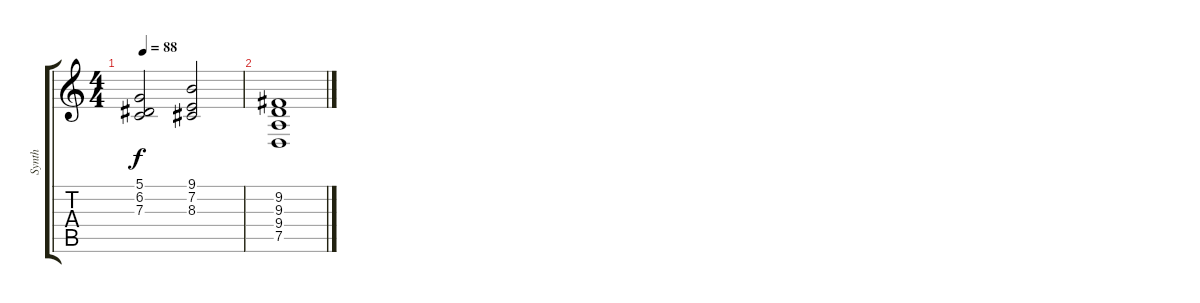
\track ("Synth" "Synth") {instrument stringensemble1}
\staff {score tabs}
\tuning (D4 A3 F3 C3 G2 D2) {hide}
\ts (4 4)
\tempo 88
\clef g2
\ks c
(5.1 6.2 7.3).2{dy f} (9.1 7.2 8.3).2 |
(9.2 9.3 9.4 7.5).1
